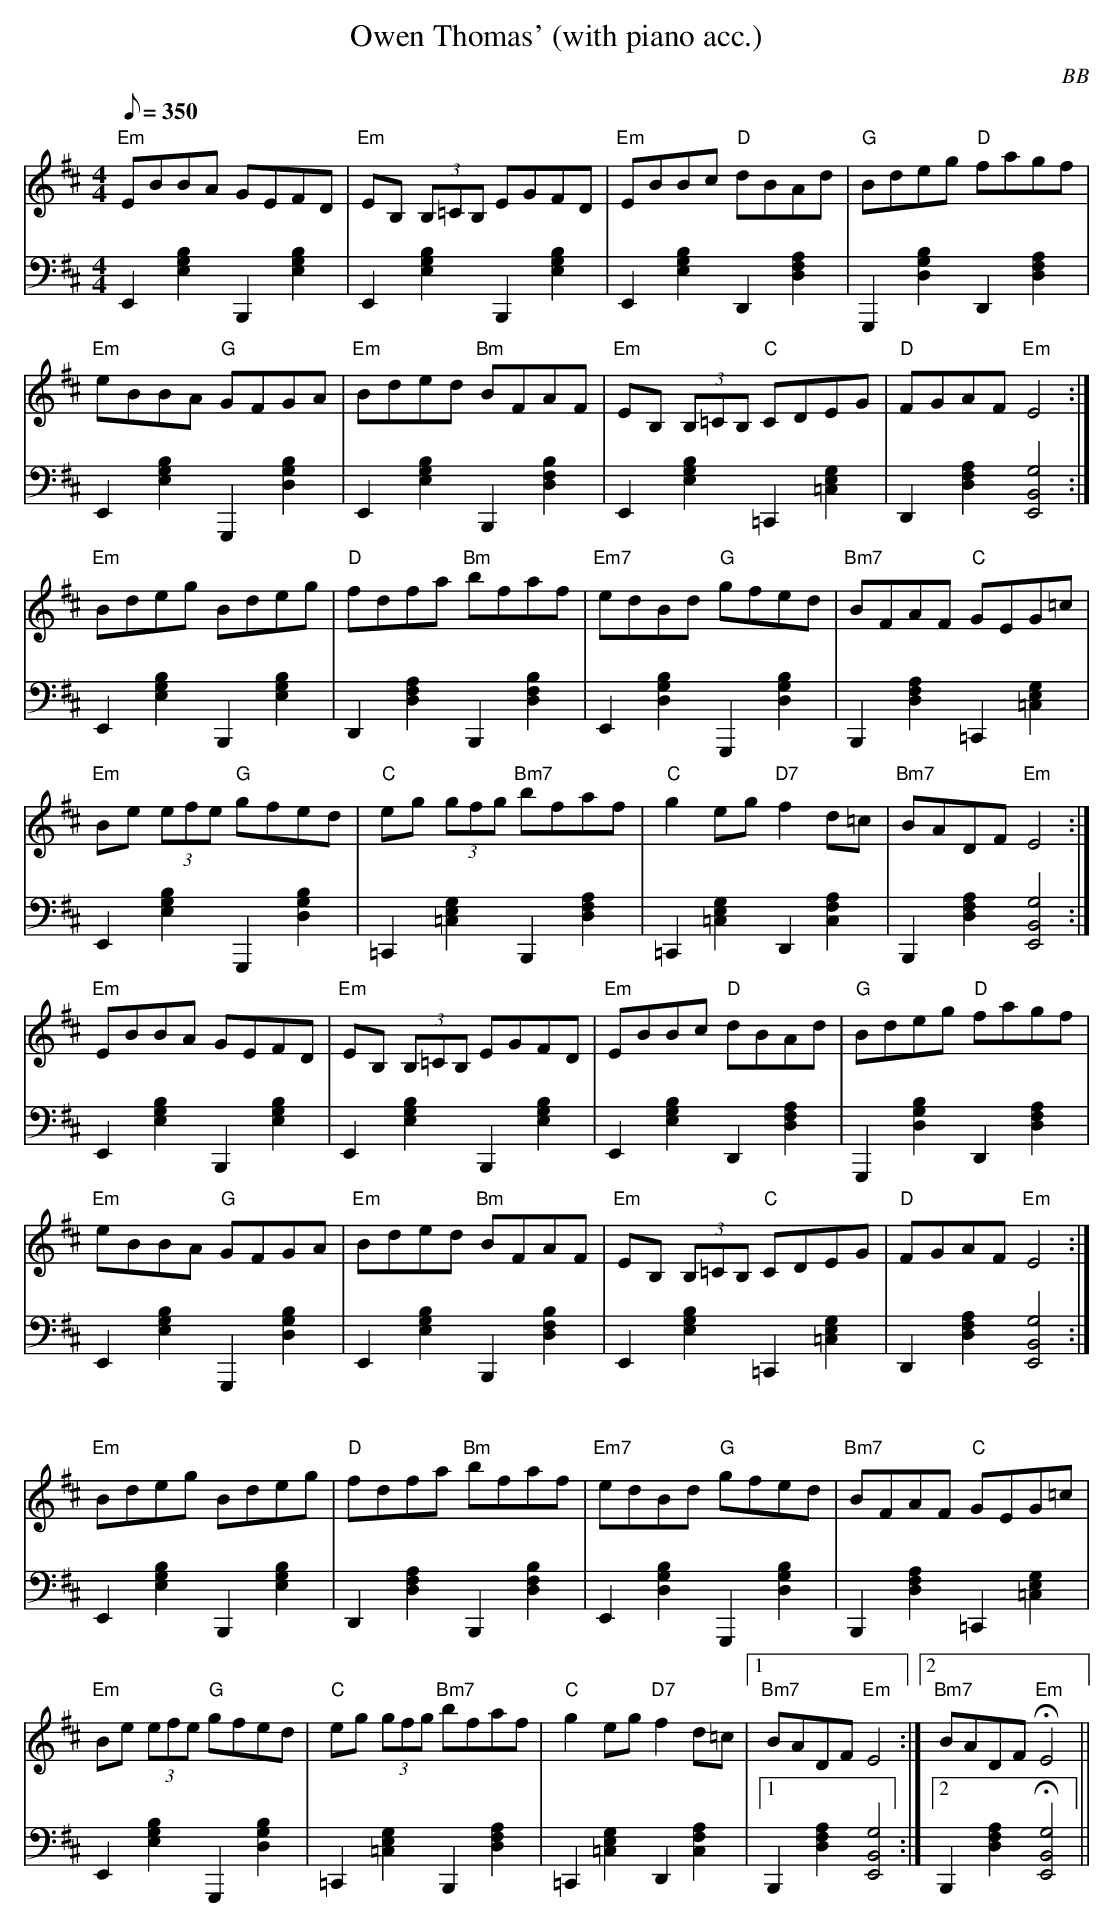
X:1
T: Owen Thomas' (with piano acc.)
C: BB
Q: 1/8=350
M: 4/4
L: 1/8
V: 1 program 1 110 %fiddle
V: 2 volume=70 clef=bass m=D program 1 00
K: Edor
[V:1] "Em"EBBA GEFD|"Em"EB, (3B,=CB, EGFD|"Em"EBBc "D"dBAd|"G"Bdeg "D"fagf|
[V:2] E,2[E2B2G2]B,,2[E2G2B2]|E,2[E2B2G2]B,,2[E2G2B2]|E,2[E2B2G2]D,2[A2D2F2]|\
G,,2[G2B2D2]D,2[A2D2F2]|
[V:1] "Em"eBBA "G"GFGA|"Em"Bded "Bm"BFAF|"Em"EB, (3B,=CB, "C"CDEG|"D"FGAF "Em"E4 :|
[V:2] E,2[E2B2G2]G,,2[G2B2D2]|E,2[E2B2G2]B,,2[F2B2D2]|E,2[E2B2G2]=C,2[E2G2=C2]|\
D,2[A2D2F2][E,4B,4G4] :|
[V:1] "Em"Bdeg Bdeg|"D"fdfa "Bm"bfaf|"Em7"edBd "G"gfed|"Bm7"BFAF "C"GEG=c|
[V:2] E,2[E2B2G2]B,,2[E2G2B2]|D,2[A2D2F2]B,,2[F2B2D2]|E,2[D2B2G2]G,,2[G2B2D2]|\
B,,2[F2A2D2]=C,2[E2G2=C2]|
[V:1] "Em"Be (3efe "G"gfed|"C"eg (3gfg "Bm7"bfaf|"C"g2eg "D7"f2d=c|"Bm7"BADF "Em"E4 :|
[V:2] E,2[E2B2G2]G,,2[G2B2D2]|=C,2[E2G2=C2]B,,2[F2A2D2]|=C,2[E2G2=C2]D,2[A2C2F2]|\
B,,2[F2A2D2][E,4B,4G4] :|
[V:1] "Em"EBBA GEFD|"Em"EB, (3B,=CB, EGFD|"Em"EBBc "D"dBAd|"G"Bdeg "D"fagf|
[V:2] E,2[E2B2G2]B,,2[E2G2B2]|E,2[E2B2G2]B,,2[E2G2B2]|E,2[E2B2G2]D,2[A2D2F2]|\
G,,2[G2B2D2]D,2[A2D2F2]|
[V:1] "Em"eBBA "G"GFGA|"Em"Bded "Bm"BFAF|"Em"EB, (3B,=CB, "C"CDEG|"D"FGAF "Em"E4 :|
[V:2] E,2[E2B2G2]G,,2[G2B2D2]|E,2[E2B2G2]B,,2[F2B2D2]|E,2[E2B2G2]=C,2[E2G2=C2]|\
D,2[A2D2F2][E,4B,4G4] :|
[V:1] "Em"Bdeg Bdeg|"D"fdfa "Bm"bfaf|"Em7"edBd "G"gfed|"Bm7"BFAF "C"GEG=c|
[V:2] E,2[E2B2G2]B,,2[E2G2B2]|D,2[A2D2F2]B,,2[F2B2D2]|E,2[D2B2G2]G,,2[G2B2D2]|\
B,,2[F2A2D2]=C,2[E2G2=C2]|
[V:1] "Em"Be (3efe "G"gfed|"C"eg (3gfg "Bm7"bfaf|"C"g2eg "D7"f2d=c|1 "Bm7"BADF "Em"E4 :|2\
"Bm7"BADF "Em"HE4 ||
[V:2] E,2[E2B2G2]G,,2[G2B2D2]|=C,2[E2G2=C2]B,,2[F2A2D2]|=C,2[E2G2=C2]D,2[A2C2F2]|1\
B,,2[F2A2D2][E,4B,4G4] :|2 B,,2[F2A2D2] H[E,4B,4G4] ||
